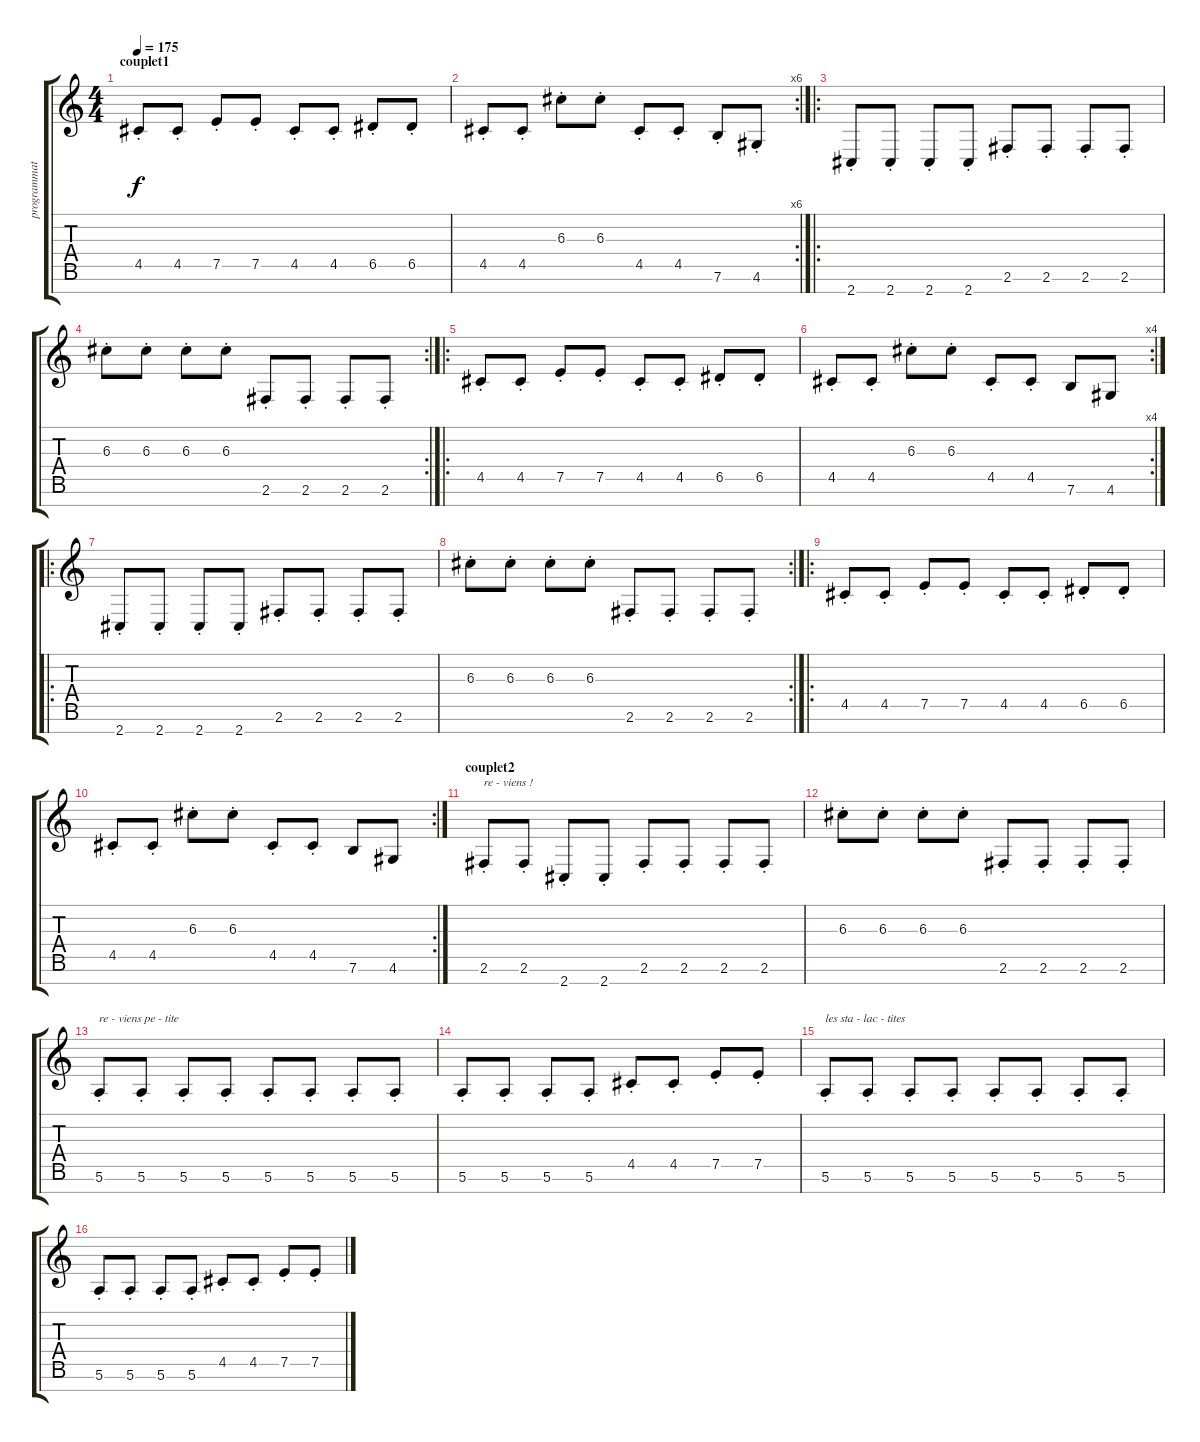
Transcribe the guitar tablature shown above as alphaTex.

\track ("programmation" "programmat") {instrument synthbass2}
\staff {score tabs}
\tuning (E4 B3 G3 D3 A2 E2 B1) {hide}
\ts (4 4)
\section ("" "couplet1")
\tempo 175
\clef g2
\ks c
4.5{st}.8{dy f instrument synthbass2} 4.5{st}.8 7.5{st}.8 7.5{st}.8 4.5{st}.8 4.5{st}.8 6.5{st}.8 6.5{st}.8 |
\rc 6
4.5{st}.8 4.5{st}.8 6.3{st}.8 6.3{st}.8 4.5{st}.8 4.5{st}.8 7.6{st}.8 4.6{st}.8 |
\ro
2.7{st}.8 2.7{st}.8 2.7{st}.8 2.7{st}.8 2.6{st}.8 2.6{st}.8 2.6{st}.8 2.6{st}.8 |
\rc 2
6.3{st}.8 6.3{st}.8 6.3{st}.8 6.3{st}.8 2.6{st}.8 2.6{st}.8 2.6{st}.8 2.6{st}.8 |
\ro
4.5{st}.8 4.5{st}.8 7.5{st}.8 7.5{st}.8 4.5{st}.8 4.5{st}.8 6.5{st}.8 6.5{st}.8 |
\rc 4
4.5{st}.8 4.5{st}.8 6.3{st}.8 6.3{st}.8 4.5{st}.8 4.5{st}.8 7.6.8 4.6.8 |
\ro
2.7{st}.8 2.7{st}.8 2.7{st}.8 2.7{st}.8 2.6{st}.8 2.6{st}.8 2.6{st}.8 2.6{st}.8 |
\rc 2
6.3{st}.8 6.3{st}.8 6.3{st}.8 6.3{st}.8 2.6{st}.8 2.6{st}.8 2.6{st}.8 2.6{st}.8 |
\ro
4.5{st}.8 4.5{st}.8 7.5{st}.8 7.5{st}.8 4.5{st}.8 4.5{st}.8 6.5{st}.8 6.5{st}.8 |
\rc 2
4.5{st}.8 4.5{st}.8 6.3{st}.8 6.3{st}.8 4.5{st}.8 4.5{st}.8 7.6.8 4.6.8 |
\section ("" "couplet2")
2.6{st}.8{txt "re - viens !"} 2.6{st}.8 2.7{st}.8 2.7{st}.8 2.6{st}.8 2.6{st}.8 2.6{st}.8 2.6{st}.8 |
6.3{st}.8 6.3{st}.8 6.3{st}.8 6.3{st}.8 2.6{st}.8 2.6{st}.8 2.6{st}.8 2.6{st}.8 |
5.6{st}.8{txt "re - viens pe - tite"} 5.6{st}.8 5.6{st}.8 5.6{st}.8 5.6{st}.8 5.6{st}.8 5.6{st}.8 5.6{st}.8 |
5.6{st}.8 5.6{st}.8 5.6{st}.8 5.6{st}.8 4.5{st}.8 4.5{st}.8 7.5{st}.8 7.5{st}.8 |
5.6{st}.8{txt "les sta - lac - tites"} 5.6{st}.8 5.6{st}.8 5.6{st}.8 5.6{st}.8 5.6{st}.8 5.6{st}.8 5.6{st}.8 |
5.6{st}.8 5.6{st}.8 5.6{st}.8 5.6{st}.8 4.5{st}.8 4.5{st}.8 7.5{st}.8 7.5{st}.8
